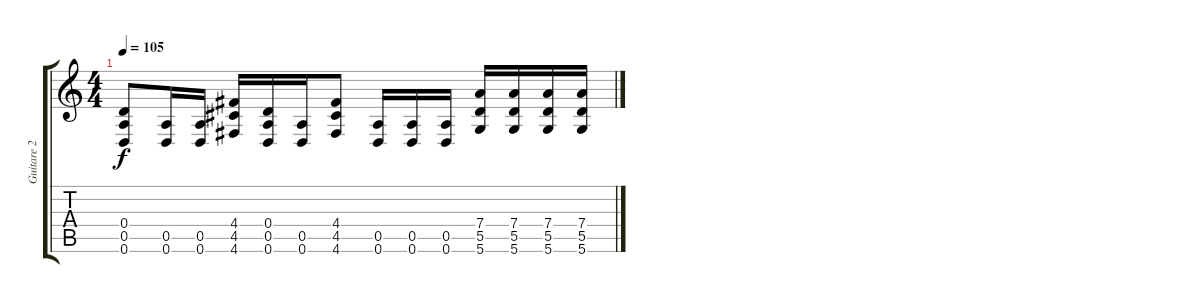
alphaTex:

\track ("Guitare 2" "Guitare 2") {instrument overdrivenguitar}
\staff {score tabs}
\tuning (E4 B3 G3 D3 A2 D2) {hide}
\ts (4 4)
\tempo 105
\clef g2
\ks c
(0.4 0.5 0.6).8{dy f} (0.5 0.6).16 (0.5 0.6).16 (4.4 4.5 4.6).16 (0.4 0.5 0.6).16 (0.5 0.6).16 (4.4 4.5 4.6).8 (0.5 0.6).16 (0.5 0.6).16 (0.5 0.6).16 (7.4 5.5 5.6).16 (7.4 5.5 5.6).16 (7.4 5.5 5.6).16 (7.4 5.5 5.6).16
